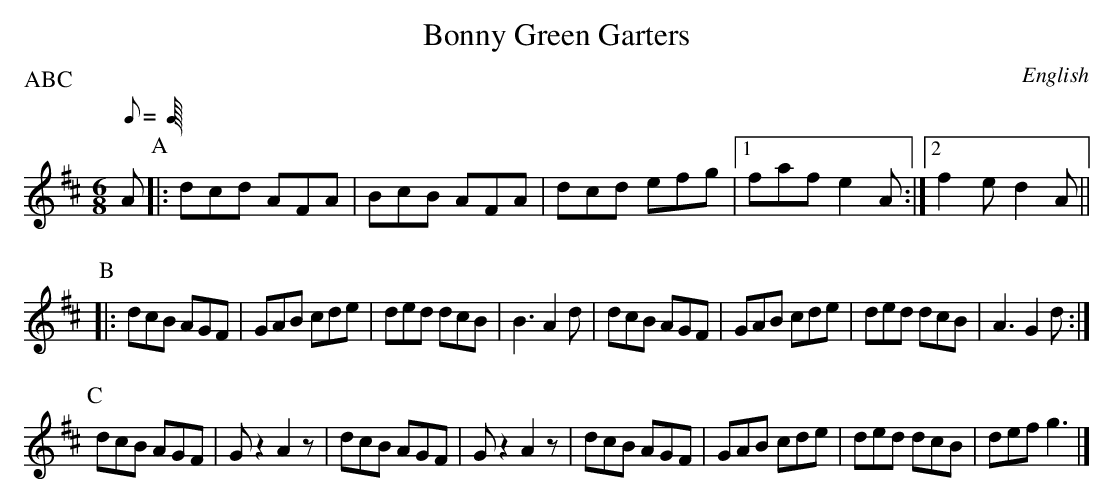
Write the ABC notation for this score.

X:1
T:Bonny Green Garters
M:6/8
L:1/8
O:English
P:ABC
K:D
Q:C3=100
A\
P:A
|: dcd AFA | BcB AFA  | dcd efg |1 faf e2 A :|2 f2 e d2 A ||
P:B
|: dcB AGF | GAB cde | ded dcB | B3 A2 d | dcB AGF | GAB cde |\
   ded dcB | A3 G2 d :|
P:C
dcB AGF | G z2 A2 z | dcB AGF | G z2 A2 z | dcB AGF | GAB cde |\
ded dcB | def g3 |]
